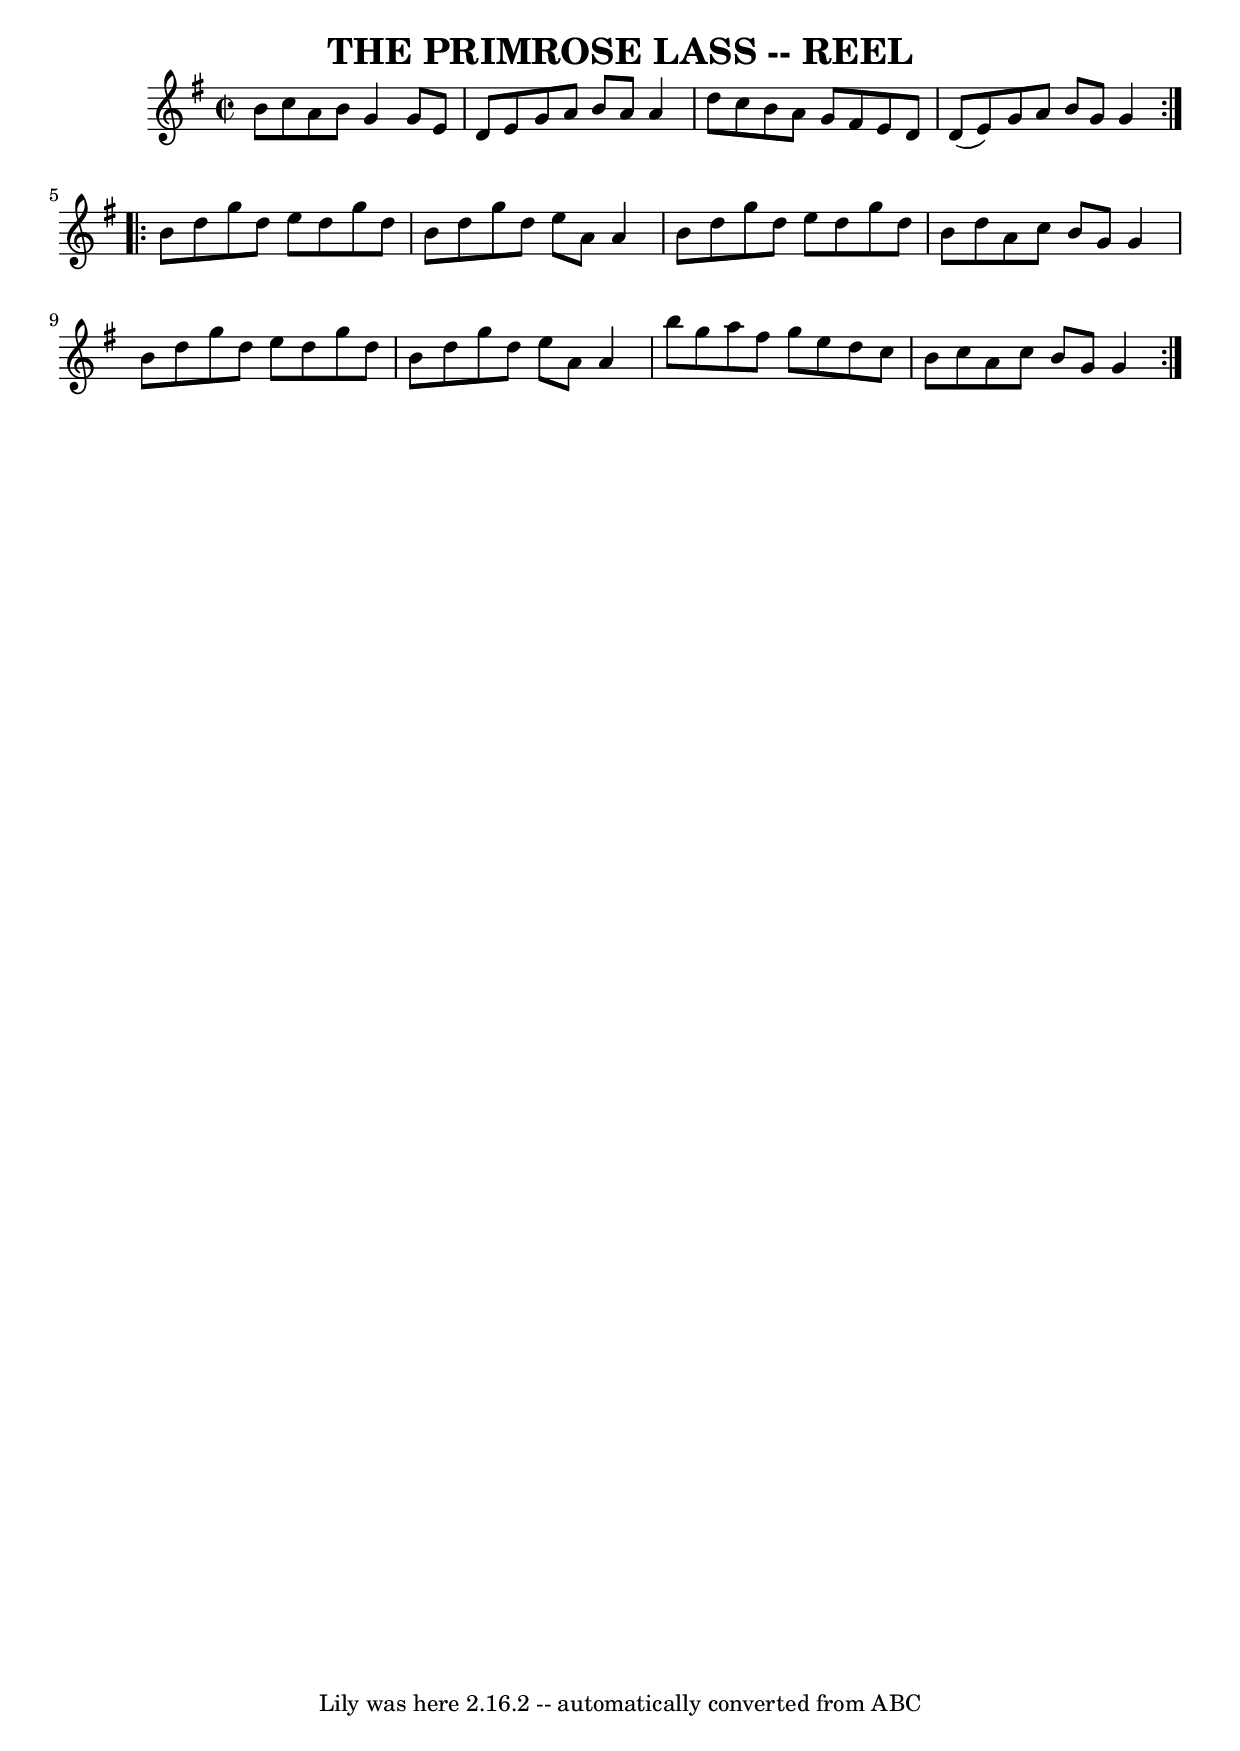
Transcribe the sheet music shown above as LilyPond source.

\version "2.7.40"
\include "Mammoth.ily"
\header {
	%% book = "Ryan's Mammoth Collection of Fiddle Tunes"
	crossRefNumber = "1"
	footnotes = ""
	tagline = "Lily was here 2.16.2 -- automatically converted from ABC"
	title = "THE PRIMROSE LASS -- REEL"
}
voicedefault =  {


\repeat volta 2 {
\override Staff.TimeSignature #'style = #'C
 \time 2/2 
\key g \major     |
 b'8 c''8 a'8 b'8 g'4 g'8 
 e'8    |
 d'8 e'8 g'8 a'8 b'8 a'8 a'4    |
  
 d''8 c''8 b'8 a'8 g'8 fis'8 e'8 d'8    |
 d'8 (
e'8) g'8 a'8 b'8 g'8 g'4    }     \repeat volta 2 { b'8    
d''8 g''8 d''8 e''8 d''8 g''8 d''8    |
 b'8 d''8  
 g''8 d''8 e''8 a'8 a'4    |
 b'8 d''8 g''8 d''8  
 e''8 d''8 g''8 d''8    |
 b'8 d''8 a'8 c''8 b'8  
 g'8 g'4        |
 b'8 d''8 g''8 d''8 e''8 d''8    
g''8 d''8    |
 b'8 d''8 g''8 d''8 e''8 a'8 a'4    
|
 b''8 g''8 a''8 fis''8 g''8 e''8 d''8 c''8    
|
 b'8 c''8 a'8 c''8 b'8 g'8 g'4    }   
}

\score{
    <<

	\context Staff="default"
	{
	    \voicedefault 
	}

    >>
	\layout {
	}
	\midi {}
}
